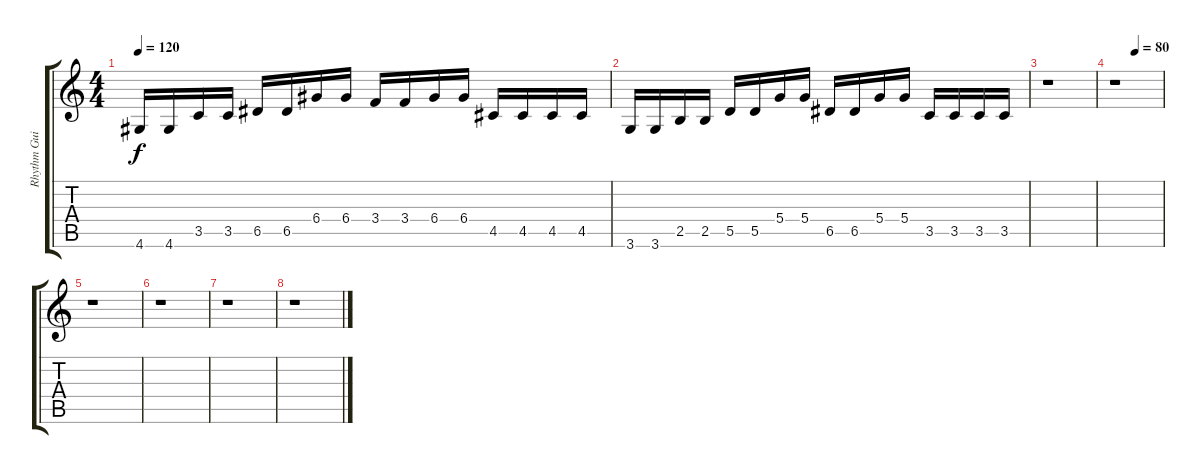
\track ("Rhythm Guitar" "Rhythm Gui") {instrument distortionguitar}
\staff {score tabs}
\tuning (E4 B3 G3 D3 A2 E2) {hide}
\ts (4 4)
\tempo 120
\clef g2
\ks c
4.6.16{dy f} 4.6.16 3.5.16 3.5.16 6.5.16 6.5.16 6.4.16 6.4.16 3.4.16 3.4.16 6.4.16 6.4.16 4.5.16 4.5.16 4.5.16 4.5.16 |
3.6.16 3.6.16 2.5.16 2.5.16 5.5.16 5.5.16 5.4.16 5.4.16 6.5.16 6.5.16 5.4.16 5.4.16 3.5.16 3.5.16 3.5.16 3.5.16 |
r.1 |
\tempo (80 0.4375)
r.1 |
r.1 |
r.1 |
r.1 |
r.1
